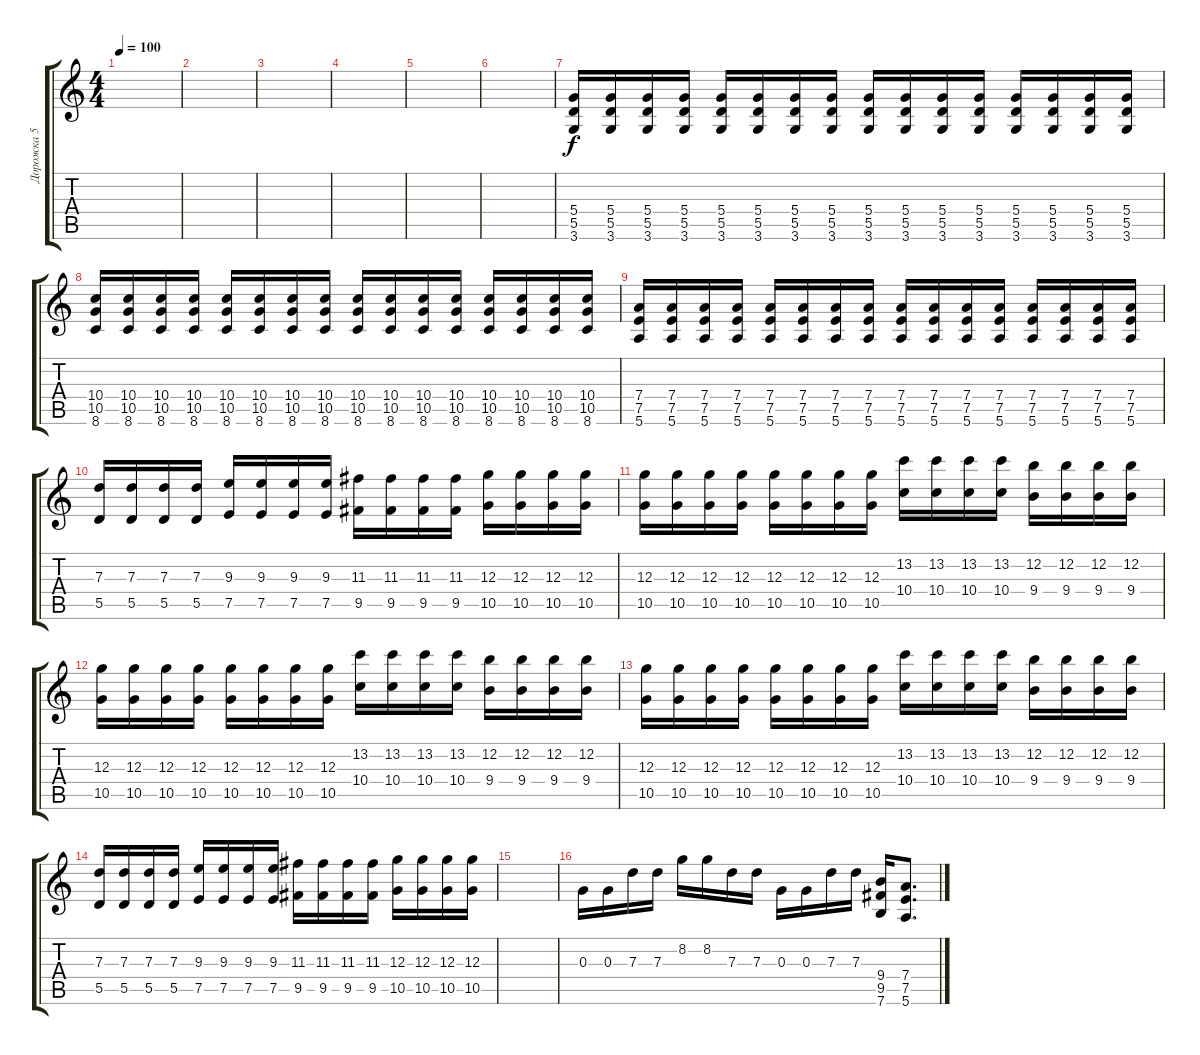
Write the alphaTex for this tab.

\track ("Дорожка 5" "Дорожка 5") {instrument distortionguitar}
\staff {score tabs}
\tuning (E4 B3 G3 D3 A2 E2) {hide}
\ts (4 4)
\tempo 100
\clef g2
\ks c
|
|
|
|
|
|
(5.4 5.5 3.6).16 (5.4 5.5 3.6).16 (5.4 5.5 3.6).16 (5.4 5.5 3.6).16 (5.4 5.5 3.6).16 (5.4 5.5 3.6).16 (5.4 5.5 3.6).16 (5.4 5.5 3.6).16 (5.4 5.5 3.6).16 (5.4 5.5 3.6).16 (5.4 5.5 3.6).16 (5.4 5.5 3.6).16 (5.4 5.5 3.6).16 (5.4 5.5 3.6).16 (5.4 5.5 3.6).16 (5.4 5.5 3.6).16 |
(10.4 10.5 8.6).16 (10.4 10.5 8.6).16 (10.4 10.5 8.6).16 (10.4 10.5 8.6).16 (10.4 10.5 8.6).16 (10.4 10.5 8.6).16 (10.4 10.5 8.6).16 (10.4 10.5 8.6).16 (10.4 10.5 8.6).16 (10.4 10.5 8.6).16 (10.4 10.5 8.6).16 (10.4 10.5 8.6).16 (10.4 10.5 8.6).16 (10.4 10.5 8.6).16 (10.4 10.5 8.6).16 (10.4 10.5 8.6).16 |
(7.4 7.5 5.6).16 (7.4 7.5 5.6).16 (7.4 7.5 5.6).16 (7.4 7.5 5.6).16 (7.4 7.5 5.6).16 (7.4 7.5 5.6).16 (7.4 7.5 5.6).16 (7.4 7.5 5.6).16 (7.4 7.5 5.6).16 (7.4 7.5 5.6).16 (7.4 7.5 5.6).16 (7.4 7.5 5.6).16 (7.4 7.5 5.6).16 (7.4 7.5 5.6).16 (7.4 7.5 5.6).16 (7.4 7.5 5.6).16 |
(7.3 5.5).16 (7.3 5.5).16 (7.3 5.5).16 (7.3 5.5).16 (9.3 7.5).16 (9.3 7.5).16 (9.3 7.5).16 (9.3 7.5).16 (11.3 9.5).16 (11.3 9.5).16 (11.3 9.5).16 (11.3 9.5).16 (12.3 10.5).16 (12.3 10.5).16 (12.3 10.5).16 (12.3 10.5).16 |
(12.3 10.5).16 (12.3 10.5).16 (12.3 10.5).16 (12.3 10.5).16 (12.3 10.5).16 (12.3 10.5).16 (12.3 10.5).16 (12.3 10.5).16 (13.2 10.4).16 (13.2 10.4).16 (13.2 10.4).16 (13.2 10.4).16 (12.2 9.4).16 (12.2 9.4).16 (12.2 9.4).16 (12.2 9.4).16 |
(12.3 10.5).16 (12.3 10.5).16 (12.3 10.5).16 (12.3 10.5).16 (12.3 10.5).16 (12.3 10.5).16 (12.3 10.5).16 (12.3 10.5).16 (13.2 10.4).16 (13.2 10.4).16 (13.2 10.4).16 (13.2 10.4).16 (12.2 9.4).16 (12.2 9.4).16 (12.2 9.4).16 (12.2 9.4).16 |
(12.3 10.5).16 (12.3 10.5).16 (12.3 10.5).16 (12.3 10.5).16 (12.3 10.5).16 (12.3 10.5).16 (12.3 10.5).16 (12.3 10.5).16 (13.2 10.4).16 (13.2 10.4).16 (13.2 10.4).16 (13.2 10.4).16 (12.2 9.4).16 (12.2 9.4).16 (12.2 9.4).16 (12.2 9.4).16 |
(7.3 5.5).16 (7.3 5.5).16 (7.3 5.5).16 (7.3 5.5).16 (9.3 7.5).16 (9.3 7.5).16 (9.3 7.5).16 (9.3 7.5).16 (11.3 9.5).16 (11.3 9.5).16 (11.3 9.5).16 (11.3 9.5).16 (12.3 10.5).16 (12.3 10.5).16 (12.3 10.5).16 (12.3 10.5).16 |
|
0.3.16 0.3.16 7.3.16 7.3.16 8.2.16 8.2.16 7.3.16 7.3.16 0.3.16 0.3.16 7.3.16 7.3.16 (9.4 9.5 7.6).16 (7.4 7.5 5.6).8{d}
